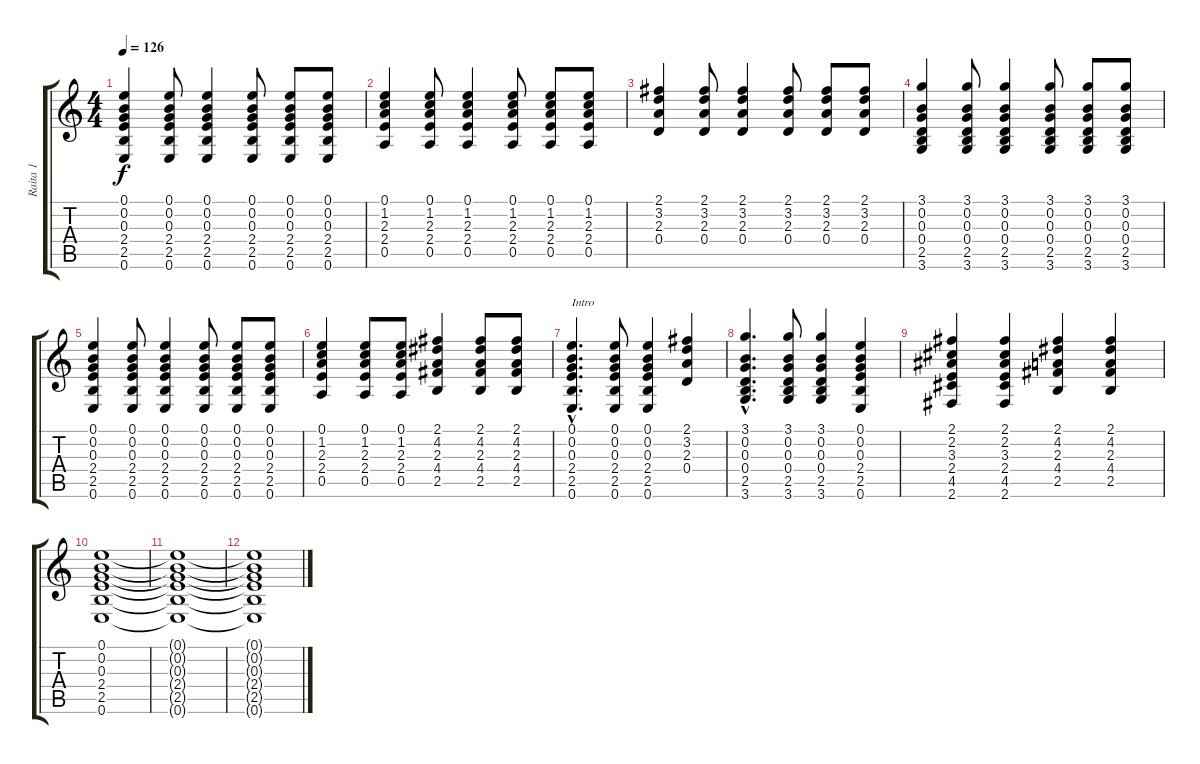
\track ("Raita 1" "Raita 1") {instrument acousticguitarnylon}
\staff {score tabs}
\tuning (E4 B3 G3 D3 A2 E2) {hide}
\ts (4 4)
\tempo 126
\clef g2
\ks c
(0.1 0.2 0.3 2.4 2.5 0.6).4{dy f} (0.1 0.2 0.3 2.4 2.5 0.6).8 (0.1 0.2 0.3 2.4 2.5 0.6).4 (0.1 0.2 0.3 2.4 2.5 0.6).8 (0.1 0.2 0.3 2.4 2.5 0.6).8 (0.1 0.2 0.3 2.4 2.5 0.6).8 |
(0.1 1.2 2.3 2.4 0.5).4 (0.1 1.2 2.3 2.4 0.5).8 (0.1 1.2 2.3 2.4 0.5).4 (0.1 1.2 2.3 2.4 0.5).8 (0.1 1.2 2.3 2.4 0.5).8 (0.1 1.2 2.3 2.4 0.5).8 |
(2.1 3.2 2.3 0.4).4 (2.1 3.2 2.3 0.4).8 (2.1 3.2 2.3 0.4).4 (2.1 3.2 2.3 0.4).8 (2.1 3.2 2.3 0.4).8 (2.1 3.2 2.3 0.4).8 |
(3.1 0.2 0.3 0.4 2.5 3.6).4 (3.1 0.2 0.3 0.4 2.5 3.6).8 (3.1 0.2 0.3 0.4 2.5 3.6).4 (3.1 0.2 0.3 0.4 2.5 3.6).8 (3.1 0.2 0.3 0.4 2.5 3.6).8 (3.1 0.2 0.3 0.4 2.5 3.6).8 |
(0.1 0.2 0.3 2.4 2.5 0.6).4 (0.1 0.2 0.3 2.4 2.5 0.6).8 (0.1 0.2 0.3 2.4 2.5 0.6).4 (0.1 0.2 0.3 2.4 2.5 0.6).8 (0.1 0.2 0.3 2.4 2.5 0.6).8 (0.1 0.2 0.3 2.4 2.5 0.6).8 |
(0.1 1.2 2.3 2.4 0.5).4 (0.1 1.2 2.3 2.4 0.5).8 (0.1 1.2 2.3 2.4 0.5).8 (2.1 4.2 2.3 4.4 2.5).4 (2.1 4.2 2.3 4.4 2.5).8 (2.1 4.2 2.3 4.4 2.5).8 |
(0.1{hac} 0.2{hac} 0.3{hac} 2.4{hac} 2.5{hac} 0.6{hac}).4{d txt "Intro"} (0.1 0.2 0.3 2.4 2.5 0.6).8 (0.1 0.2 0.3 2.4 2.5 0.6).4 (2.1 3.2 2.3 0.4).4 |
(3.1{hac} 0.2{hac} 0.3{hac} 0.4{hac} 2.5{hac} 3.6{hac}).4{d} (3.1 0.2 0.3 0.4 2.5 3.6).8 (3.1 0.2 0.3 0.4 2.5 3.6).4 (0.1 0.2 0.3 2.4 2.5 0.6).4 |
(2.1 2.2 3.3 2.4 4.5 2.6).4 (2.1 2.2 3.3 2.4 4.5 2.6).4 (2.1 4.2 2.3 4.4 2.5).4 (2.1 4.2 2.3 4.4 2.5).4 |
(0.1 0.2 0.3 2.4 2.5 0.6).1 |
(0.1{t} 0.2{t} 0.3{t} 2.4{t} 2.5{t} 0.6{t}).1 |
(0.1{t} 0.2{t} 0.3{t} 2.4{t} 2.5{t} 0.6{t}).1
